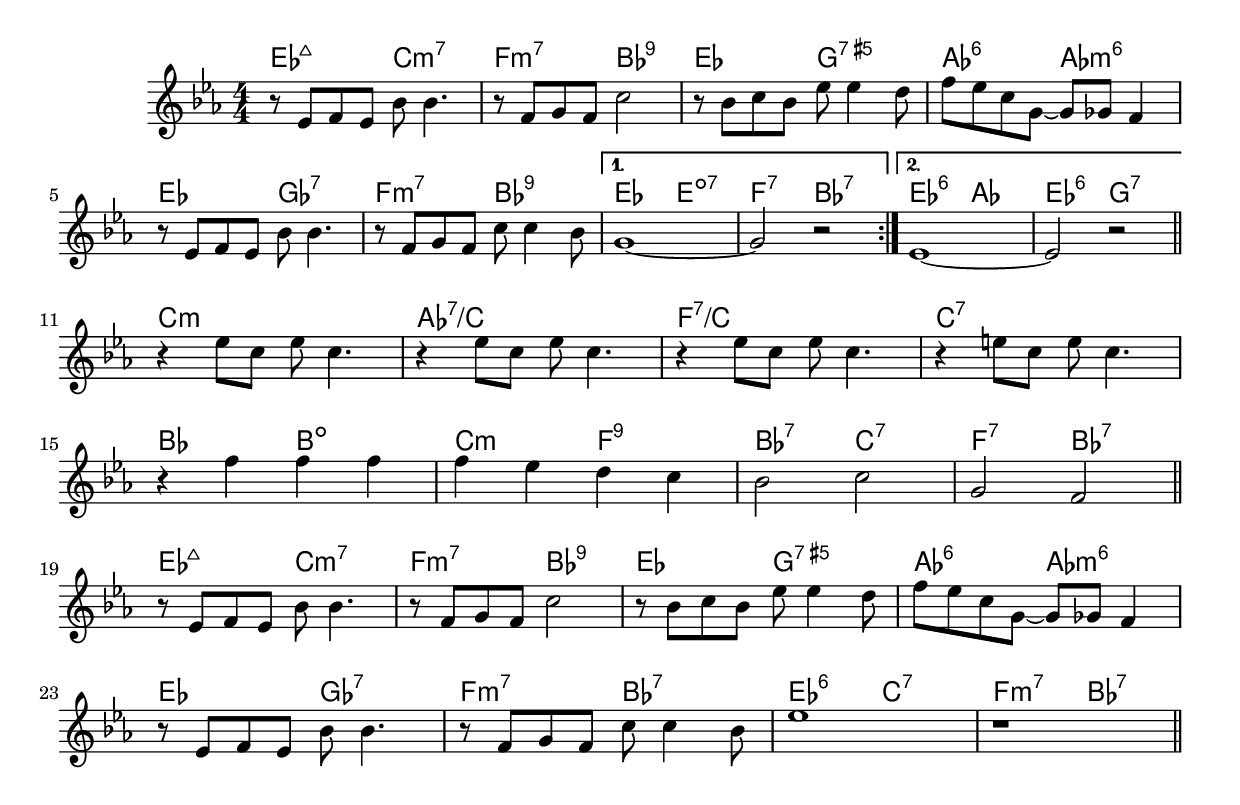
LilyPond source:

\version "2.18.2"

\score {

  \header {
    title = "Ain't Misbehavin'"
    composer = "F. Waller"
    meter = "(Med. Swing)"
  }
  <<
    \new ChordNames \chordmode {
      es2:maj7 c2:m7 | f2:m7 bes:9 | es g:7.5+ | as:6 as:m6 |
      es ges:7 | f:m7 bes:9 |
      {
        { es e:dim7 | f:7 bes:7 }
        { es:6 as | es:6 g:7 }
      }

      c1:m | as:7/c | f:7/c | c:7 |
      bes2 b:dim | c:m f:9 | bes:7 c:7 | f:7 bes:7 |

      es2:maj7 c:m7 | f:m7 bes:9 | es g:7.5+ | as:6 as:m6 |
      es ges:7 | f:m7 bes:7 | es:6 c:7 | f:m7 bes:7 |
    }
    
    \new Staff \relative c' {
    \numericTimeSignature
    \key es \major

    % TODO - start with bar ||:
    \repeat volta 2 {
      r8 es f es bes' bes4. | r8 f g f c'2 | r8 bes c bes es es4 d8 | f es c g ~ g ges f4 |
      \break
      r8 es f es bes' bes4.  | r8 f g f c' c4 bes8 |
    }
    \alternative {
      { g1 ~ | g2 r }
      { es1 ~ | es2 r }
    }
    \bar "||"
    \break

    % TODO - start with bar ||
    r4 es'8 c es c4. | r4 es8 c es c4. | r4 es8 c es c4. | r4 e8 c e c4. |
    \break
    r4 f f f | f es d c | bes2 c | g f
    \bar "||"
    \break

    r8 es f es bes' bes4. | r8 f g f c'2 | r8 bes c bes es es4 d8 | f es c g ~ g ges f4 |
    \break
    r8 es f es bes' bes4. | r8 f g f c' c4 bes8 | es1 | r |
    \bar "||"
  }

  >>
}
